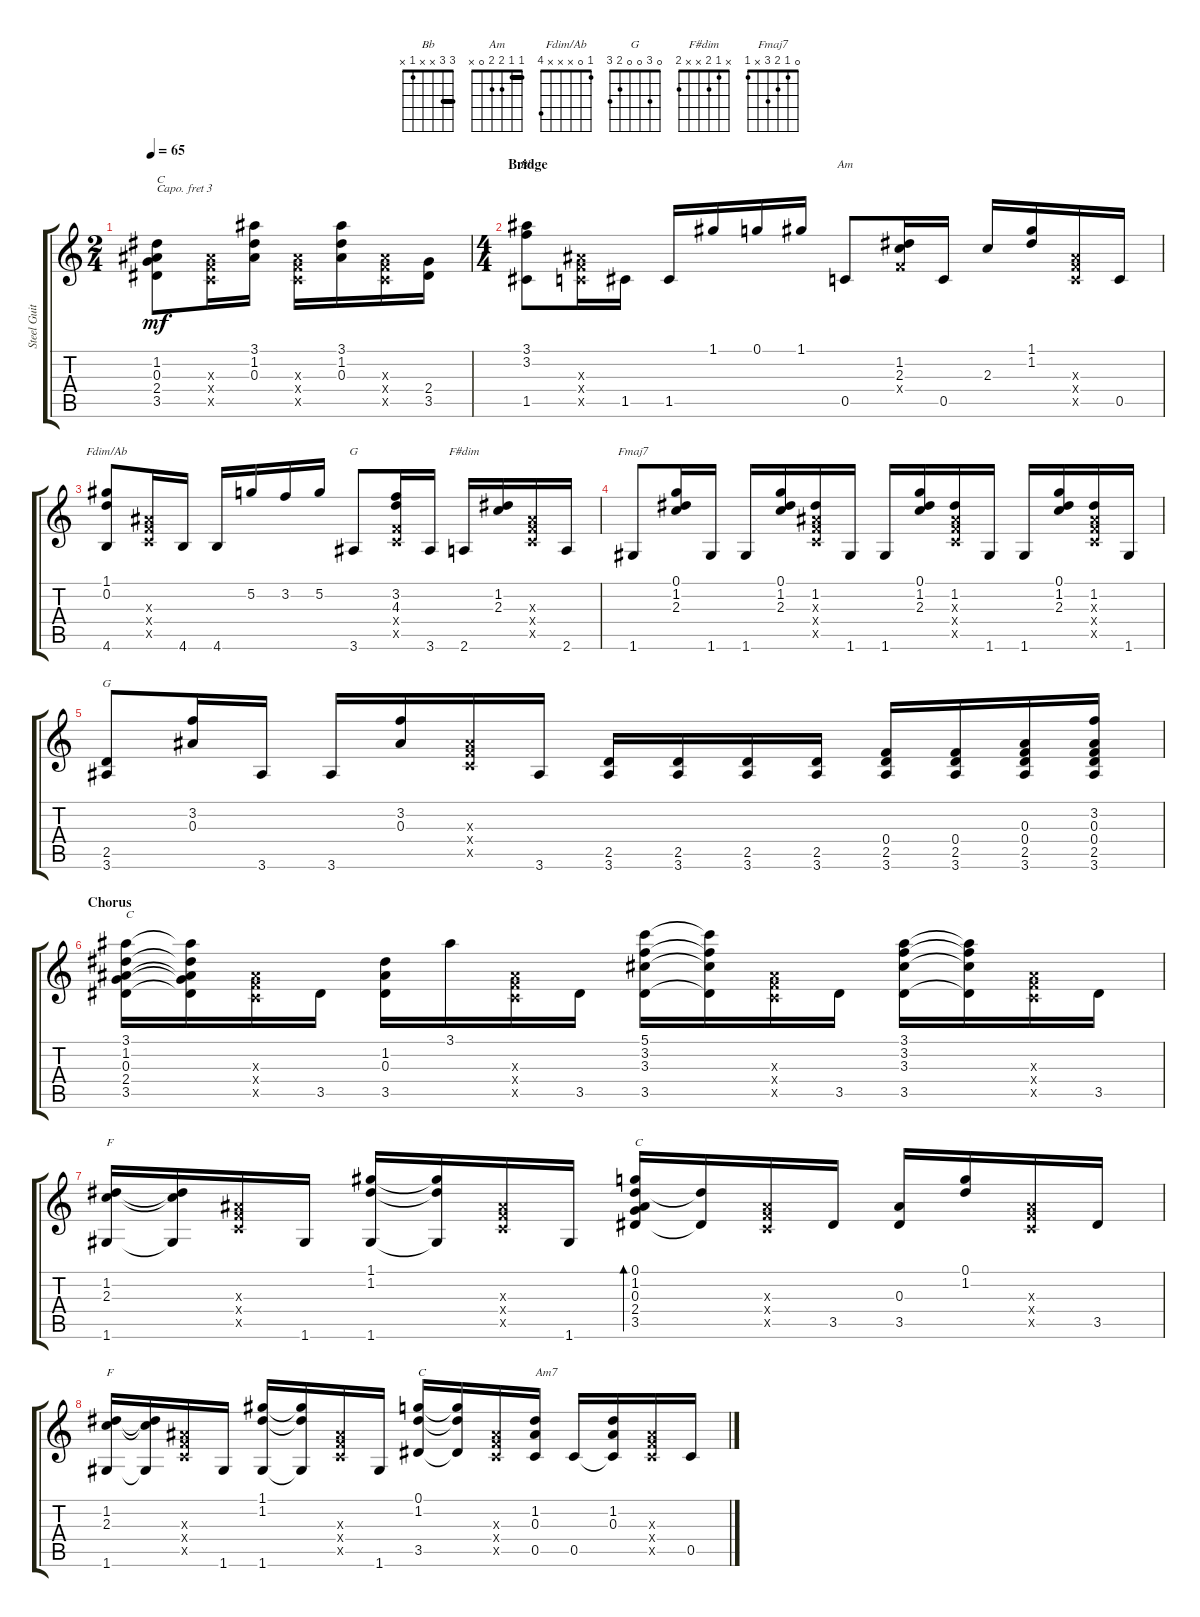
\track ("Steel Guitar" "Steel Guit") {instrument acousticguitarsteel}
\staff {score tabs}
\capo 3
\tuning (E4 B3 G3 D3 A2 E2) {hide}
\chord ("Bb" 3 3 x x 1 x) {barre 3}
\chord ("Am" 1 1 2 2 0 x) {barre 1}
\chord ("Fdim/Ab" 1 0 x x x 4)
\chord ("G" x 3 4 x x 3)
\chord ("F#dim" x 1 2 x x 2)
\chord ("Fmaj7" 0 1 2 3 x 1)
\chord ("G" 0 3 0 0 2 3)
\ts (2 4)
\tempo 65
\clef g2
\ks c
(1.2 0.3 2.4 3.5).8{txt "C" dy mf} (0.3{x} 0.4{x} 0.5{x}).16 (3.1 1.2 0.3).16 (0.3{x} 0.4{x} 0.5{x}).16 (3.1 1.2 0.3).16 (0.3{x} 0.4{x} 0.5{x}).16 (2.4 3.5).16 |
\ts (4 4)
\section ("" "Bridge")
(3.1 3.2 1.5).8{ch "Bb"} (0.3{x} 0.4{x} 0.5{x}).16 1.5.16 1.5.16 1.1.16 0.1.16 1.1.16 0.5.8{ch "Am"} (1.2 2.3 0.4{x}).16 0.5.16 2.3.16 (1.1 1.2).16 (0.3{x} 0.4{x} 0.5{x}).16 0.5.16 |
(1.1 0.2 4.6).8{ch "Fdim/Ab"} (0.3{x} 0.4{x} 0.5{x}).16 4.6.16 4.6.16 5.2.16 3.2.16 5.2.16 3.6.8{ch "G"} (3.2 4.3 0.4{x} 0.5{x}).16 3.6.16 2.6.16{ch "F#dim"} (1.2 2.3).16 (0.3{x} 0.4{x} 0.5{x}).16 2.6.16 |
1.6.8{ch "Fmaj7"} (0.1 1.2 2.3).16 1.6.16 1.6.16 (0.1 1.2 2.3).16 (1.2 0.3{x} 0.4{x} 0.5{x}).16 1.6.16 1.6.16 (0.1 1.2 2.3).16 (1.2 0.3{x} 0.4{x} 0.5{x}).16 1.6.16 1.6.16 (0.1 1.2 2.3).16 (1.2 0.3{x} 0.4{x} 0.5{x}).16 1.6.16 |
(2.5 3.6).8{ch "G"} (3.2 0.3).16 3.6.16 3.6.16 (3.2 0.3).16 (0.3{x} 0.4{x} 0.5{x}).16 3.6.16 (2.5 3.6).16 (2.5 3.6).16 (2.5 3.6).16 (2.5 3.6).16 (0.4 2.5 3.6).16 (0.4 2.5 3.6).16 (0.3 0.4 2.5 3.6).16 (3.2 0.3 0.4 2.5 3.6).16 |
\section ("" "Chorus")
(3.1 1.2 0.3 2.4 3.5).16{txt "C"} (3.1{t} 1.2{t} 0.3{t} 2.4{t} 3.5{t}).16 (0.3{x} 0.4{x} 0.5{x}).16 3.5.16 (1.2 0.3 3.5).16 3.1.16 (0.3{x} 0.4{x} 0.5{x}).16 3.5.16 (5.1 3.2 3.3 3.5).16 (5.1{t} 3.2{t} 3.3{t} 3.5{t}).16 (0.3{x} 0.4{x} 0.5{x}).16 3.5.16 (3.1 3.2 3.3 3.5).16 (3.1{t} 3.2{t} 3.3{t} 3.5{t}).16 (0.3{x} 0.4{x} 0.5{x}).16 3.5.16 |
(1.2 2.3 1.6).16{txt "F"} (1.2{t} 2.3{t} 1.6{t}).16 (0.3{x} 0.4{x} 0.5{x}).16 1.6.16 (1.1 1.2 1.6).16 (1.1{t} 1.2{t} 1.6{t}).16 (0.3{x} 0.4{x} 0.5{x}).16 1.6.16 (0.1 1.2 0.3 2.4 3.5).16{bd 60 txt "C"} (1.2{t} 3.5{t}).16 (0.3{x} 0.4{x} 0.5{x}).16 3.5.16 (0.3 3.5).16 (0.1 1.2).16 (0.3{x} 0.4{x} 0.5{x}).16 3.5.16 |
(1.2 2.3 1.6).16{txt "F"} (1.2{t} 2.3{t} 1.6{t}).16 (0.3{x} 0.4{x} 0.5{x}).16 1.6.16 (1.1 1.2 1.6).16 (1.1{t} 1.2{t} 1.6{t}).16 (0.3{x} 0.4{x} 0.5{x}).16 1.6.16 (0.1 1.2 3.5).16{txt "C"} (0.1{t} 1.2{t} 3.5{t}).16 (0.3{x} 0.4{x} 0.5{x}).16 (1.2 0.3 0.5).16{txt "Am7"} 0.5.16 (1.2 0.3 0.5{t}).16 (0.3{x} 0.4{x} 0.5{x}).16 0.5.16
